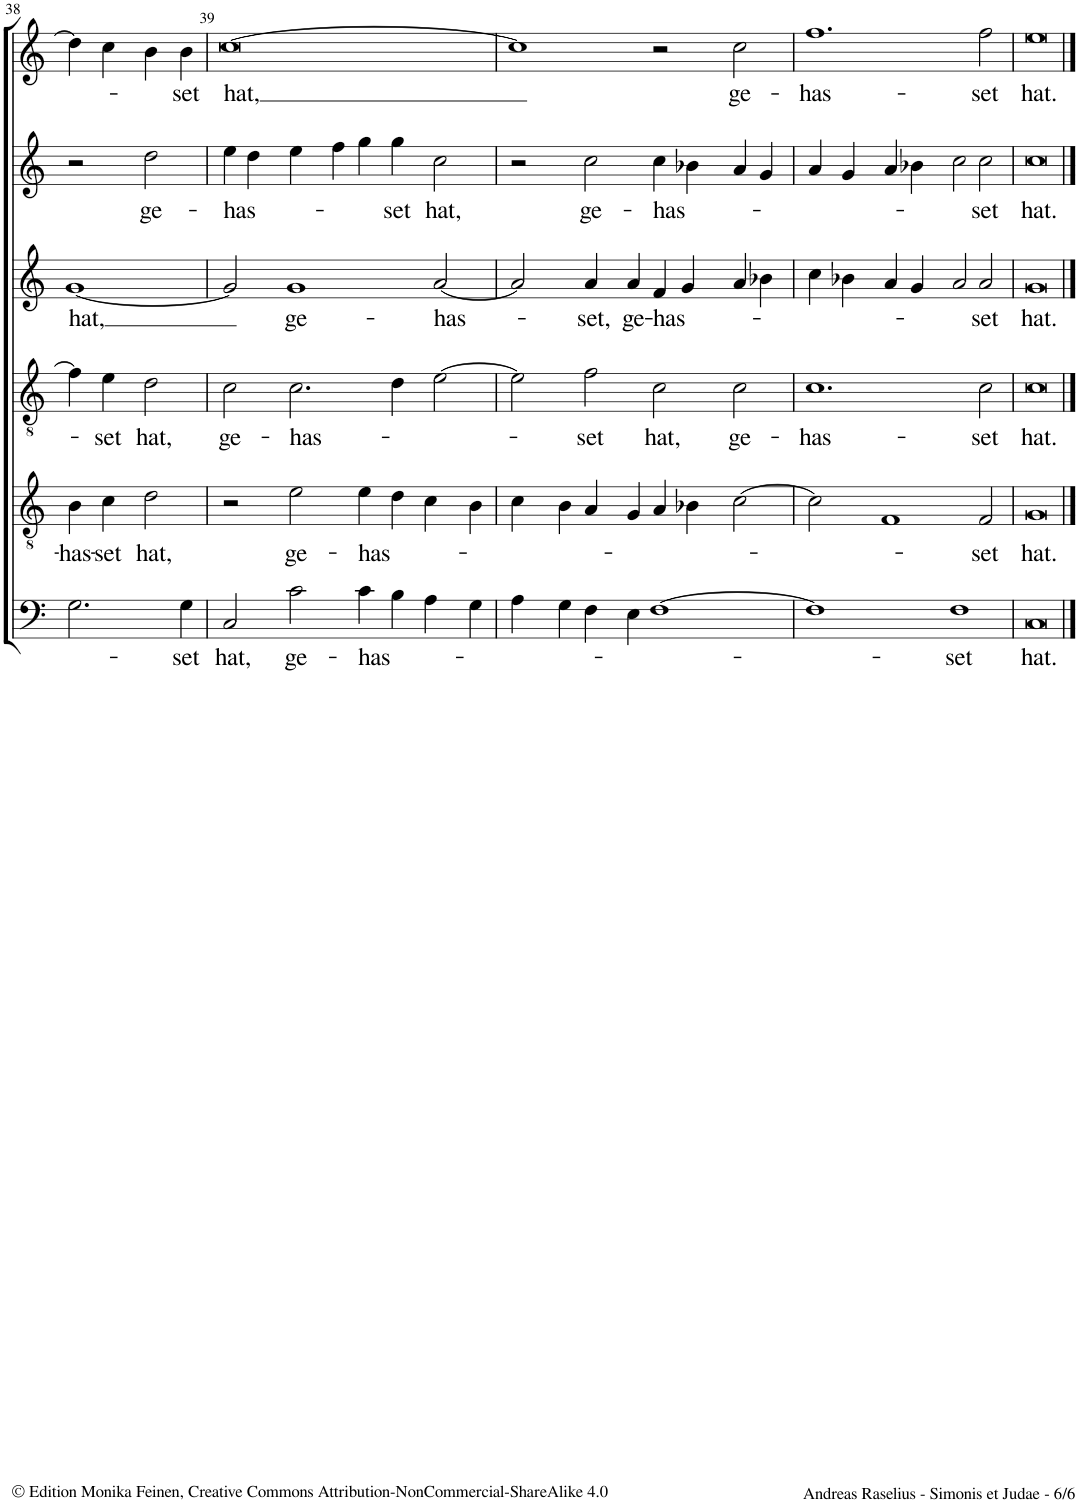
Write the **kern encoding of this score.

**kern	**text	**kern	**text	**kern	**text	**kern	**text	**kern	**text	**kern	**text
*part6	*part6	*part5	*part5	*part4	*part4	*part3	*part3	*part2	*part2	*part1	*part1
*staff6	*staff6	*staff5	*staff5	*staff4	*staff4	*staff3	*staff3	*staff2	*staff2	*staff1	*staff1
*I"Bassus	*	*I"Tenor	*	*I"Quintus	*	*I"Altus	*	*I"Sextus	*	*I"Cantus	*
!!LO:PB:g=z
*clefF4	*	*clefGv2	*	*clefGv2	*	*clefG2	*	*clefG2	*	*clefG2	*
*k[]	*	*k[]	*	*k[]	*	*k[]	*	*k[]	*	*k[]	*
*M4/2	*	*M4/2	*	*M4/2	*	*M4/2	*	*M4/2	*	*M4/2	*
*met(c|)	*	*met(c|)	*	*met(c|)	*	*met(c|)	*	*met(c|)	*	*met(c|)	*
=38	=38	=38	=38	=38	=38	=38	=38	=38	=38	=38	=38
!	!	!	!LO:LY:b	!	!	!	!LO:LY:b	!	!	!	!
2.G\	.	4B\	-has-	4f\]	.	[1g	hat,	2r	.	4dd\]	.
!	!	!	!LO:LY:b	!	!LO:LY:b	!	!	!	!	!	!
.	.	4c\	-set	4e\	-set	.	.	.	.	4cc\	.
!	!	!	!LO:LY:b	!	!LO:LY:b	!	!	!	!LO:LY:b	!	!
.	.	2d\	hat,	2d\	hat,	.	.	2dd\	ge-	4b\	.
!	!LO:LY:b	!	!	!	!	!	!	!	!	!	!LO:LY:b
4G\	-set	.	.	.	.	.	.	.	.	4b\	-set
=39	=39	=39	=39	=39	=39	=39	=39	=39	=39	=39	=39
!	!LO:LY:b	!	!	!	!LO:LY:b	!	!	!	!LO:LY:b	!	!LO:LY:b
2C/	hat,	2r	.	2c\	ge-	2g/]	.	4ee\	-has-	[0cc	hat,
.	.	.	.	.	.	.	.	4dd\	.	.	.
!	!LO:LY:b	!	!LO:LY:b	!	!LO:LY:b	!	!LO:LY:b	!	!	!	!
2c\	ge-	2e\	ge-	2.c\	-has-	1g	ge-	4ee\	.	.	.
.	.	.	.	.	.	.	.	4ff\	.	.	.
!	!LO:LY:b	!	!LO:LY:b	!	!	!	!	!	!	!	!
4c\	-has-	4e\	-has-	.	.	.	.	4gg\	.	.	.
!	!	!	!	!	!	!	!	!	!LO:LY:b	!	!
4B\	.	4d\	.	4d\	.	.	.	4gg\	-set	.	.
!	!	!	!	!	!	!	!LO:LY:b	!	!LO:LY:b	!	!
4A\	.	4c\	.	[2e\	.	[2a/	-has-	2cc\	hat,	.	.
4G\	.	4B\	.	.	.	.	.	.	.	.	.
=40	=40	=40	=40	=40	=40	=40	=40	=40	=40	=40	=40
4A\	.	4c\	.	2e\]	.	2a/]	.	2r	.	1cc]	.
4G\	.	4B\	.	.	.	.	.	.	.	.	.
!	!	!	!	!	!LO:LY:b	!	!LO:LY:b	!	!LO:LY:b	!	!
4F\	.	4A/	.	2f\	-set	4a/	-set,	2cc\	ge-	.	.
!	!	!	!	!	!	!	!LO:LY:b	!	!	!	!
4E\	.	4G/	.	.	.	4a/	ge-	.	.	.	.
!	!	!	!	!	!LO:LY:b	!	!LO:LY:b	!	!LO:LY:b	!	!
[1F	.	4A/	.	2c\	hat,	4f/	-has-	4cc\	-has-	2r	.
.	.	4B-X\	.	.	.	4g/	.	4b-X\	.	.	.
!	!	!	!	!	!LO:LY:b	!	!	!	!	!	!LO:LY:b
.	.	[2c\	.	2c\	ge-	4a/	.	4a/	.	2cc\	ge-
.	.	.	.	.	.	4b-X\	.	4g/	.	.	.
=41	=41	=41	=41	=41	=41	=41	=41	=41	=41	=41	=41
!	!	!	!	!	!LO:LY:b	!	!	!	!	!	!LO:LY:b
1F]	.	2c\]	.	1.c	-has-	4cc\	.	4a/	.	1.ff	-has-
.	.	.	.	.	.	4b-X\	.	4g/	.	.	.
.	.	1F	.	.	.	4a/	.	4a/	.	.	.
.	.	.	.	.	.	4g/	.	4b-X\	.	.	.
!	!LO:LY:b	!	!	!	!	!	!	!	!	!	!
1F	-set	.	.	.	.	2a/	.	2cc\	.	.	.
!	!	!	!LO:LY:b	!	!LO:LY:b	!	!LO:LY:b	!	!LO:LY:b	!	!LO:LY:b
.	.	2F/	-set	2c\	-set	2a/	-set	2cc\	-set	2ff\	-set
=42	=42	=42	=42	=42	=42	=42	=42	=42	=42	=42	=42
!	!LO:LY:b	!	!LO:LY:b	!	!LO:LY:b	!	!LO:LY:b	!	!LO:LY:b	!	!LO:LY:b
0C	hat.	0G	hat.	0c	hat.	0g	hat.	0cc	hat.	0ee	hat.
==	==	==	==	==	==	==	==	==	==	==	==
*-	*-	*-	*-	*-	*-	*-	*-	*-	*-	*-	*-
